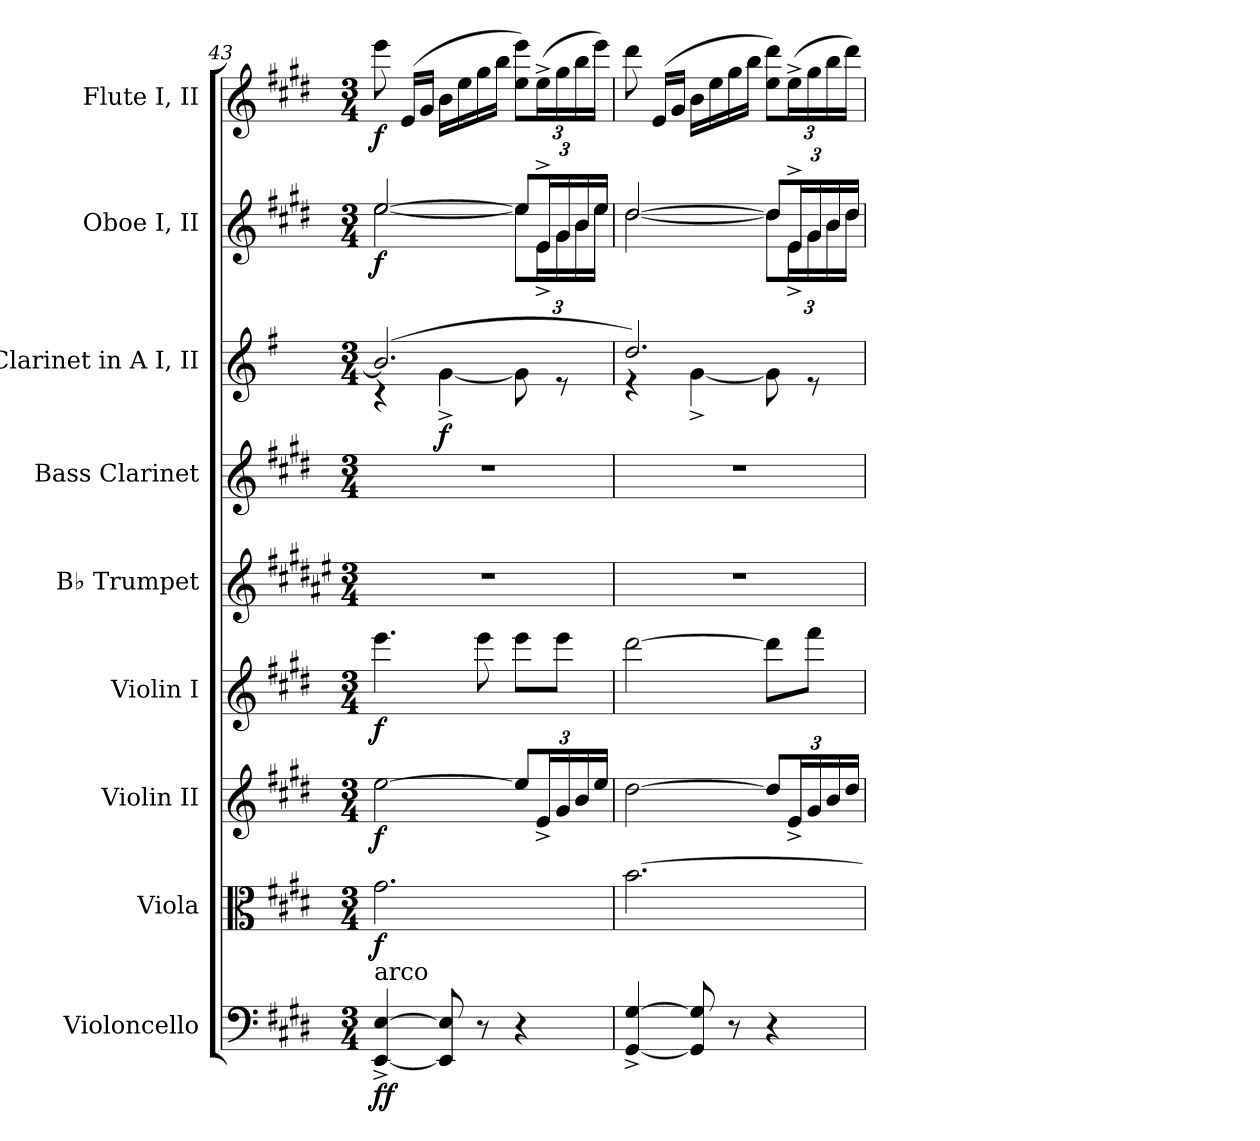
**kern	**dynam	**kern	**dynam	**kern	**dynam	**kern	**dynam	**kern	**kern	**kern	**dynam	**kern	**dynam	**kern	**dynam
*part9	*part9	*part8	*part8	*part7	*part7	*part6	*part6	*part5	*part4	*part3	*part3	*part2	*part2	*part1	*part1
*staff9	*staff9	*staff8	*staff8	*staff7	*staff7	*staff6	*staff6	*staff5	*staff4	*staff3	*staff3	*staff2	*staff2	*staff1	*staff1
*I"Violoncello	*	*I"Viola	*	*I"Violin II	*	*I"Violin I	*	*I"B♭ Trumpet	*I"Bass Clarinet	*I"Clarinet in A I, II	*	*I"Oboe I, II	*	*I"Flute I, II	*
*I'Vc.	*	*I'Va.	*	*I'Vn. II	*	*I'Vn. I	*	*I'B♭ Tpt.	*I'B. Cl.	*	*	*I'Ob. I, II	*	*I'Fl. I, II	*
*clefF4	*	*clefC3	*	*clefG2	*	*clefG2	*	*clefG2	*clefG2	*clefG2	*	*clefG2	*	*clefG2	*
*	*	*	*	*	*	*	*	*ITrd1c2	*ITrd9c15	*ITrd2c3	*	*	*	*	*
*k[f#c#g#d#]	*	*k[f#c#g#d#]	*	*k[f#c#g#d#]	*	*k[f#c#g#d#]	*	*k[f#c#g#d#]	*k[f#c#g#d#]	*k[f#c#g#d#]	*	*k[f#c#g#d#]	*	*k[f#c#g#d#]	*
*M3/4	*	*M3/4	*	*M3/4	*	*M3/4	*	*M3/4	*M3/4	*M3/4	*	*M3/4	*	*M3/4	*
=43	=43	=43	=43	=43	=43	=43	=43	=43	=43	=43	=43	=43	=43	=43	=43
*	*	*	*	*	*	*	*	*	*	*^	*	*^	*	*	*
!LO:TX:a:t=arco	!	!	!	!	!	!	!	!	!	!	!	!	!	!	!	!	!
!	!LO:DY:b	!	!	!	!	!	!	!	!	!	!	!	!	!	!	!	!
!	!LO:DY:n=1:b	!	!LO:DY:b	!	!LO:DY:b	!	!LO:DY:b	!	!	!	!	!	!	!	!LO:DY:b	!	!LO:DY:b
[4EE/^ [4E/^	f f	2.g#\	f	[2ee\	f	4.eee\	f	2.r	2.r	(>2.g#/]	4r	.	[2ee/	[2ee\	f	8eee\	f
.	.	.	.	.	.	.	.	.	.	.	.	.	.	.	.	(>16e/LL	.
.	.	.	.	.	.	.	.	.	.	.	.	.	.	.	.	16g#/JJ	.
!	!	!	!	!	!	!	!	!	!	!	!	!LO:DY:b	!	!	!	!	!
8EE/] 8E/]	.	.	.	.	.	.	.	.	.	.	[4e^\	f	.	.	.	16b\LL	.
.	.	.	.	.	.	.	.	.	.	.	.	.	.	.	.	16ee\	.
8r	.	.	.	.	.	8eee\	.	.	.	.	.	.	.	.	.	16gg#\	.
.	.	.	.	.	.	.	.	.	.	.	.	.	.	.	.	16bb\JJ	.
*	*	*	*	*Xbrackettup	*	*	*	*	*	*	*	*	*Xbrackettup	*	*	*Xbrackettup	*
4r	.	.	.	12ee/L]	.	8eee\L	.	.	.	.	8e\]	.	12ee/L]	12ee\L]	.	12ee\ 12eee\L)	.
.	.	.	.	24e^/L	.	.	.	.	.	.	.	.	24e^/L	24e^\L	.	(>24ee^\L	.
.	.	.	.	24g#/	.	8eee\J	.	.	.	.	8r	.	24g#/	24g#\	.	24gg#\	.
.	.	.	.	24b/	.	.	.	.	.	.	.	.	24b/	24b\	.	24bb\	.
.	.	.	.	24ee/JJ	.	.	.	.	.	.	.	.	24ee/JJ	24ee\JJ	.	24eee\JJ)	.
=44	=44	=44	=44	=44	=44	=44	=44	=44	=44	=44	=44	=44	=44	=44	=44	=44	=44
[4GG#/^ [4G#/^	.	[2.b\	.	[2dd#\	.	[2ddd#\	.	2.r	2.r	2.b/)	4r	.	[2dd#/	[2dd#\	.	8ddd#\	.
.	.	.	.	.	.	.	.	.	.	.	.	.	.	.	.	(>16e/LL	.
.	.	.	.	.	.	.	.	.	.	.	.	.	.	.	.	16g#/JJ	.
8GG#/] 8G#/]	.	.	.	.	.	.	.	.	.	.	[4e^\	.	.	.	.	16b\LL	.
.	.	.	.	.	.	.	.	.	.	.	.	.	.	.	.	16ee\	.
8r	.	.	.	.	.	.	.	.	.	.	.	.	.	.	.	16gg#\	.
.	.	.	.	.	.	.	.	.	.	.	.	.	.	.	.	16bb\JJ	.
4r	.	.	.	12dd#/L]	.	8ddd#\L]	.	.	.	.	8e\]	.	12dd#/L]	12dd#\L]	.	12ee\ 12ddd#\L)	.
.	.	.	.	24e^/L	.	.	.	.	.	.	.	.	24e^/L	24e^\L	.	(>24ee^\L	.
.	.	.	.	24g#/	.	8fff#\J	.	.	.	.	8r	.	24g#/	24g#\	.	24gg#\	.
.	.	.	.	24b/	.	.	.	.	.	.	.	.	24b/	24b\	.	24bb\	.
.	.	.	.	24dd#/JJ	.	.	.	.	.	.	.	.	24dd#/JJ	24dd#\JJ	.	24ddd#\JJ)	.
*	*	*	*	*	*	*	*	*	*	*v	*v	*	*	*	*	*	*
*	*	*	*	*	*	*	*	*	*	*	*	*v	*v	*	*	*
=	=	=	=	=	=	=	=	=	=	=	=	=	=	=	=
*-	*-	*-	*-	*-	*-	*-	*-	*-	*-	*-	*-	*-	*-	*-	*-
